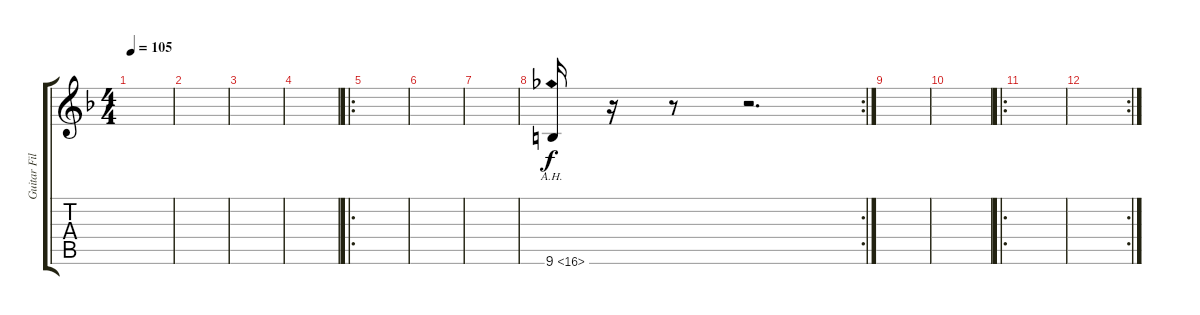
\track ("Guitar Fills" "Guitar Fil") {instrument overdrivenguitar}
\staff {score tabs}
\tuning (E4 B3 G3 D3 A2 D2) {hide}
\ts (4 4)
\tempo 105
\clef g2
\ks f
|
|
|
|
\ro
|
|
|
\rc 2
9.6{ah 7}.16 r.16 r.8 r.2{d} |
|
|
\ro
|
\rc 2
